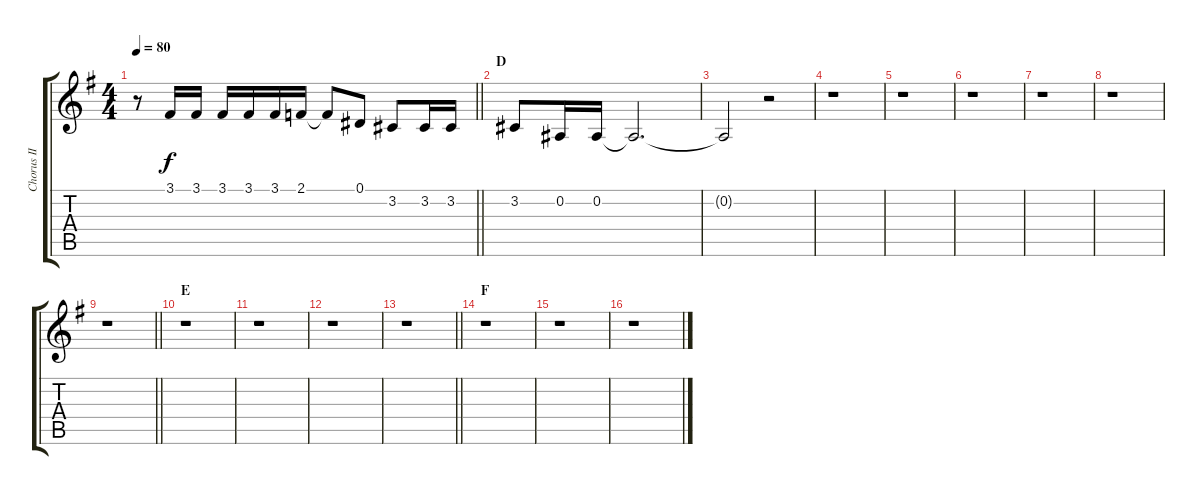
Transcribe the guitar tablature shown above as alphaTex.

\track ("Chorus II" "Chorus II") {instrument voiceoohs}
\staff {score tabs}
\tuning (Eb4 Bb3 Gb3 Db3 Ab2 Eb2) {hide}
\ts (4 4)
\tempo 80
\clef g2
\barLineRight lightlight
\ks g
r.8{dy f} 3.1.16 3.1.16 3.1.16 3.1.16 3.1.16 2.1.16 2.1{t}.8 0.1.8 3.2.8 3.2.16 3.2.16 |
\section ("" "D")
3.2.8 0.2.16 0.2.16 0.2{t}.2{d} |
0.2{t}.2 r.2 |
r.1 |
r.1 |
r.1 |
r.1 |
r.1 |
\barLineRight lightlight
r.1 |
\section ("" "E")
r.1 |
r.1 |
r.1 |
\barLineRight lightlight
r.1 |
\section ("" "F")
r.1 |
r.1 |
r.1
